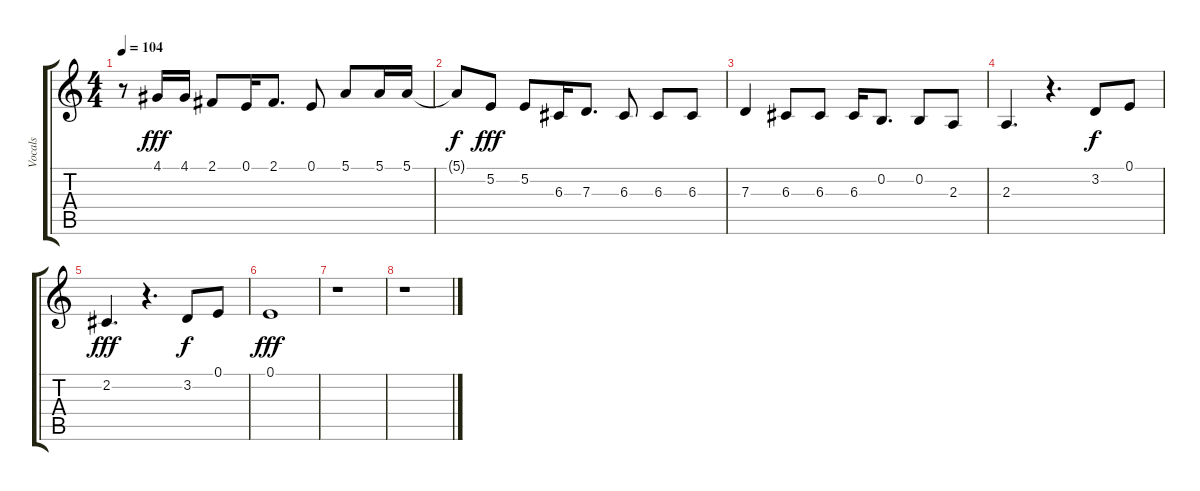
\track ("Vocals" "Vocals") {instrument tenorsax}
\staff {score tabs}
\tuning (E4 B3 G3 D3 A2 E2) {hide}
\ts (4 4)
\tempo 104
\clef g2
\ks c
r.8{dy fff} 4.1.16 4.1.16 2.1.8 0.1.16 2.1.8{d} 0.1.8 5.1.8 5.1.16 5.1.16 |
5.1{t}.8{dy f} 5.2.8{dy fff} 5.2.8 6.3.16 7.3.8{d} 6.3.8 6.3.8 6.3.8 |
7.3.4 6.3.8 6.3.8 6.3.16 0.2.8{d} 0.2.8 2.3.8 |
2.3.4{d} r.4{d} 3.2.8{dy f} 0.1.8 |
2.2.4{d dy fff} r.4{d} 3.2.8{dy f} 0.1.8 |
0.1.1{dy fff} |
r.1 |
r.1
